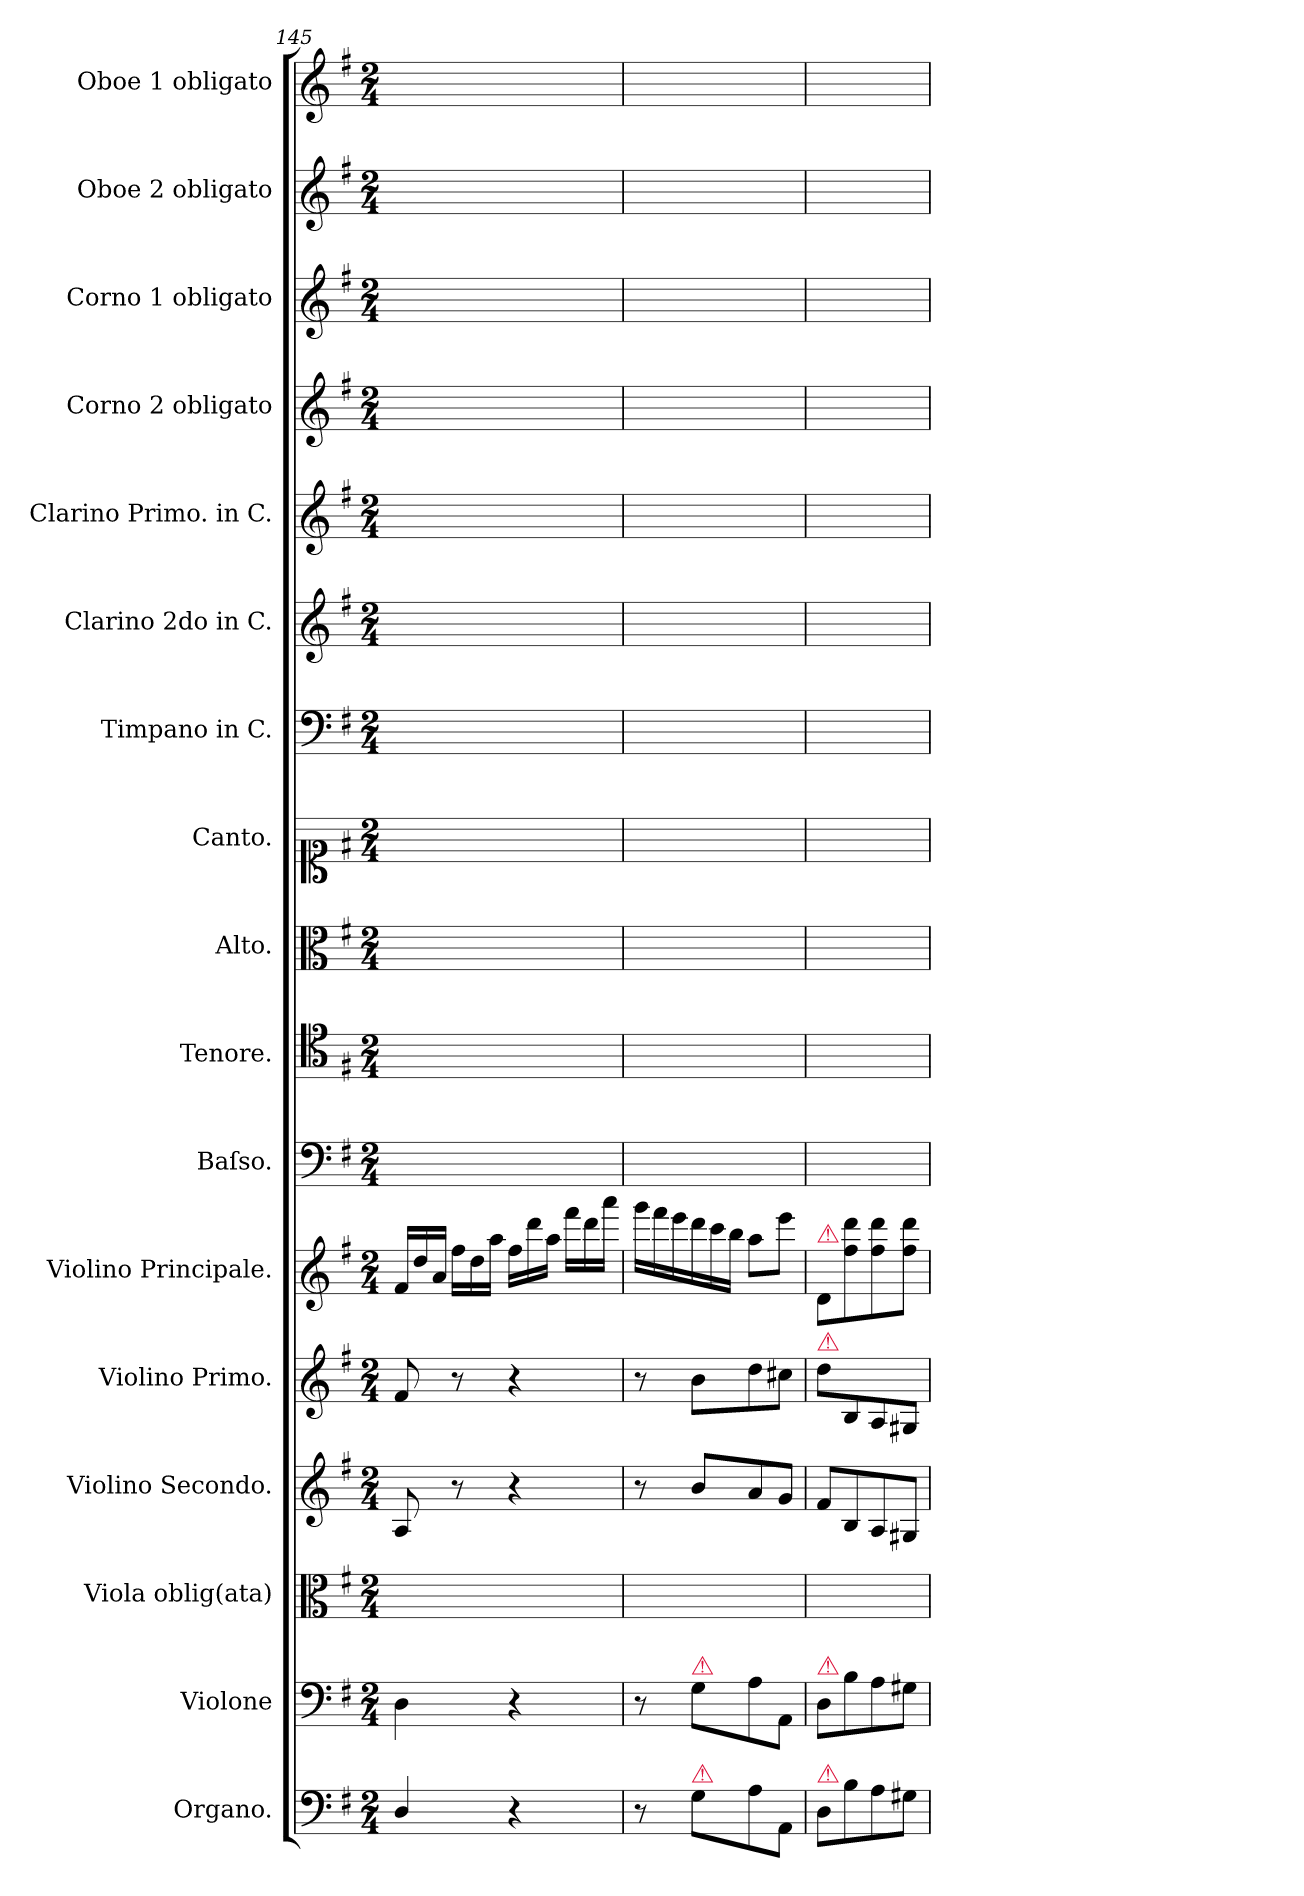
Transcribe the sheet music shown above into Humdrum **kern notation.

**kern	**kern	**kern	**kern	**kern	**kern	**kern	**kern	**kern	**kern	**kern	**kern	**kern	**kern	**kern	**kern	**kern
*part17	*part16	*part15	*part14	*part13	*part12	*part11	*part10	*part9	*part8	*part7	*part6	*part5	*part4	*part3	*part2	*part1
*staff17	*staff16	*staff15	*staff14	*staff13	*staff12	*staff11	*staff10	*staff9	*staff8	*staff7	*staff6	*staff5	*staff4	*staff3	*staff2	*staff1
*I"Organo.	*I"Violone	*I"Viola oblig(ata)	*I"Violino Secondo.	*I"Violino Primo.	*I"Violino Principale.	*I"Baſso.	*I"Tenore.	*I"Alto.	*I"Canto.	*I"Timpano in C.	*I"Clarino 2do in C.	*I"Clarino Primo. in C.	*I"Corno 2 obligato	*I"Corno 1 obligato	*I"Oboe 2 obligato	*I"Oboe 1 obligato
*I'Org.	*I'Vlne	*I'Vla.	*	*I'Vn I	*I'Vln. Princ.	*I'B.	*I'T.	*I'A.	*I'C.	*I'Timp.	*I'Clno 2 in C.	*I'Clno 1 in C	*I'[C. 2 obl.]	*I'[C. 1 obl.]	*I'[Ob. 2]	*I'[Ob. 1]
*clefF4	*clefF4	*clefC3	*clefG2	*clefG2	*clefG2	*clefF4	*clefC4	*clefC3	*clefC1	*clefF4	*clefG2	*clefG2	*clefG2	*clefG2	*clefG2	*clefG2
*k[f#]	*k[f#]	*k[f#]	*k[f#]	*k[f#]	*k[f#]	*k[f#]	*k[f#]	*k[f#]	*k[f#]	*k[f#]	*k[f#]	*k[f#]	*k[f#]	*k[f#]	*k[f#]	*k[f#]
*G:	*G:	*G:	*G:	*G:	*G:	*G:	*G:	*G:	*G:	*G:	*G:	*G:	*G:	*G:	*G:	*G:
*M2/4	*M2/4	*M2/4	*M2/4	*M2/4	*M2/4	*M2/4	*M2/4	*M2/4	*M2/4	*M2/4	*M2/4	*M2/4	*M2/4	*M2/4	*M2/4	*M2/4
*	*	*	*	*	*Xtuplet	*	*	*	*	*	*	*	*	*	*	*
=145	=145	=145	=145	=145	=145	=145	=145	=145	=145	=145	=145	=145	=145	=145	=145	=145
4D/	4D\	2ryy	8A/	8f#/	24f#/LL	2ryy	2ryy	2ryy	2ryy	2ryy	2ryy	2ryy	2ryy	2ryy	2ryy	2ryy
.	.	.	.	.	24dd/	.	.	.	.	.	.	.	.	.	.	.
.	.	.	.	.	24a/JJ	.	.	.	.	.	.	.	.	.	.	.
.	.	.	8r	8r	24ff#\LL	.	.	.	.	.	.	.	.	.	.	.
.	.	.	.	.	24dd\	.	.	.	.	.	.	.	.	.	.	.
.	.	.	.	.	24aa\JJ	.	.	.	.	.	.	.	.	.	.	.
4r	4r	.	4r	4r	24ff#\LL	.	.	.	.	.	.	.	.	.	.	.
.	.	.	.	.	24ddd\	.	.	.	.	.	.	.	.	.	.	.
.	.	.	.	.	24aa\JJ	.	.	.	.	.	.	.	.	.	.	.
.	.	.	.	.	24fff#\LL	.	.	.	.	.	.	.	.	.	.	.
.	.	.	.	.	24ddd\	.	.	.	.	.	.	.	.	.	.	.
.	.	.	.	.	24aaa\JJ	.	.	.	.	.	.	.	.	.	.	.
=146	=146	=146	=146	=146	=146	=146	=146	=146	=146	=146	=146	=146	=146	=146	=146	=146
8r	8r	2ryy	8r	8r	24ggg\LL	2ryy	2ryy	2ryy	2ryy	2ryy	2ryy	2ryy	2ryy	2ryy	2ryy	2ryy
.	.	.	.	.	24fff#\	.	.	.	.	.	.	.	.	.	.	.
.	.	.	.	.	24eee\	.	.	.	.	.	.	.	.	.	.	.
!	!LO:TX:a:color=crimson:t=⚠	!	!	!	!	!	!	!	!	!	!	!	!	!	!	!
!LO:TX:a:color=crimson:t=⚠	!	!	!	!	!	!	!	!	!	!	!	!	!	!	!	!
8G\L	8G\L	.	8b/L	8b\L	24ddd\	.	.	.	.	.	.	.	.	.	.	.
.	.	.	.	.	24ccc\	.	.	.	.	.	.	.	.	.	.	.
.	.	.	.	.	24bb\JJ	.	.	.	.	.	.	.	.	.	.	.
8A\	8A\	.	8a/	8dd\	8aa\L	.	.	.	.	.	.	.	.	.	.	.
8AA/J	8AA/J	.	8g/J	8cc#X\J	8eee\J	.	.	.	.	.	.	.	.	.	.	.
=147	=147	=147	=147	=147	=147	=147	=147	=147	=147	=147	=147	=147	=147	=147	=147	=147
!	!	!	!	!	!LO:TX:a:color=crimson:t=⚠	!	!	!	!	!	!	!	!	!	!	!
!	!	!	!	!LO:TX:a:color=crimson:t=⚠	!	!	!	!	!	!	!	!	!	!	!	!
!	!LO:TX:a:color=crimson:t=⚠	!	!	!	!	!	!	!	!	!	!	!	!	!	!	!
!LO:TX:a:color=crimson:t=⚠	!	!	!	!	!	!	!	!	!	!	!	!	!	!	!	!
8D/L	8D\L	2ryy	8f#/L	8dd\L	8d/L	2ryy	2ryy	2ryy	2ryy	2ryy	2ryy	2ryy	2ryy	2ryy	2ryy	2ryy
8B\	8B\	.	8B/	8B/	8ff#\ 8ddd\	.	.	.	.	.	.	.	.	.	.	.
8A\	8A\	.	8A/	8A/	8ff#\ 8ddd\	.	.	.	.	.	.	.	.	.	.	.
8G#X\J	8G#X\J	.	8G#X/J	8G#X/J	8ff#\ 8ddd\J	.	.	.	.	.	.	.	.	.	.	.
=	=	=	=	=	=	=	=	=	=	=	=	=	=	=	=	=
*-	*-	*-	*-	*-	*-	*-	*-	*-	*-	*-	*-	*-	*-	*-	*-	*-
